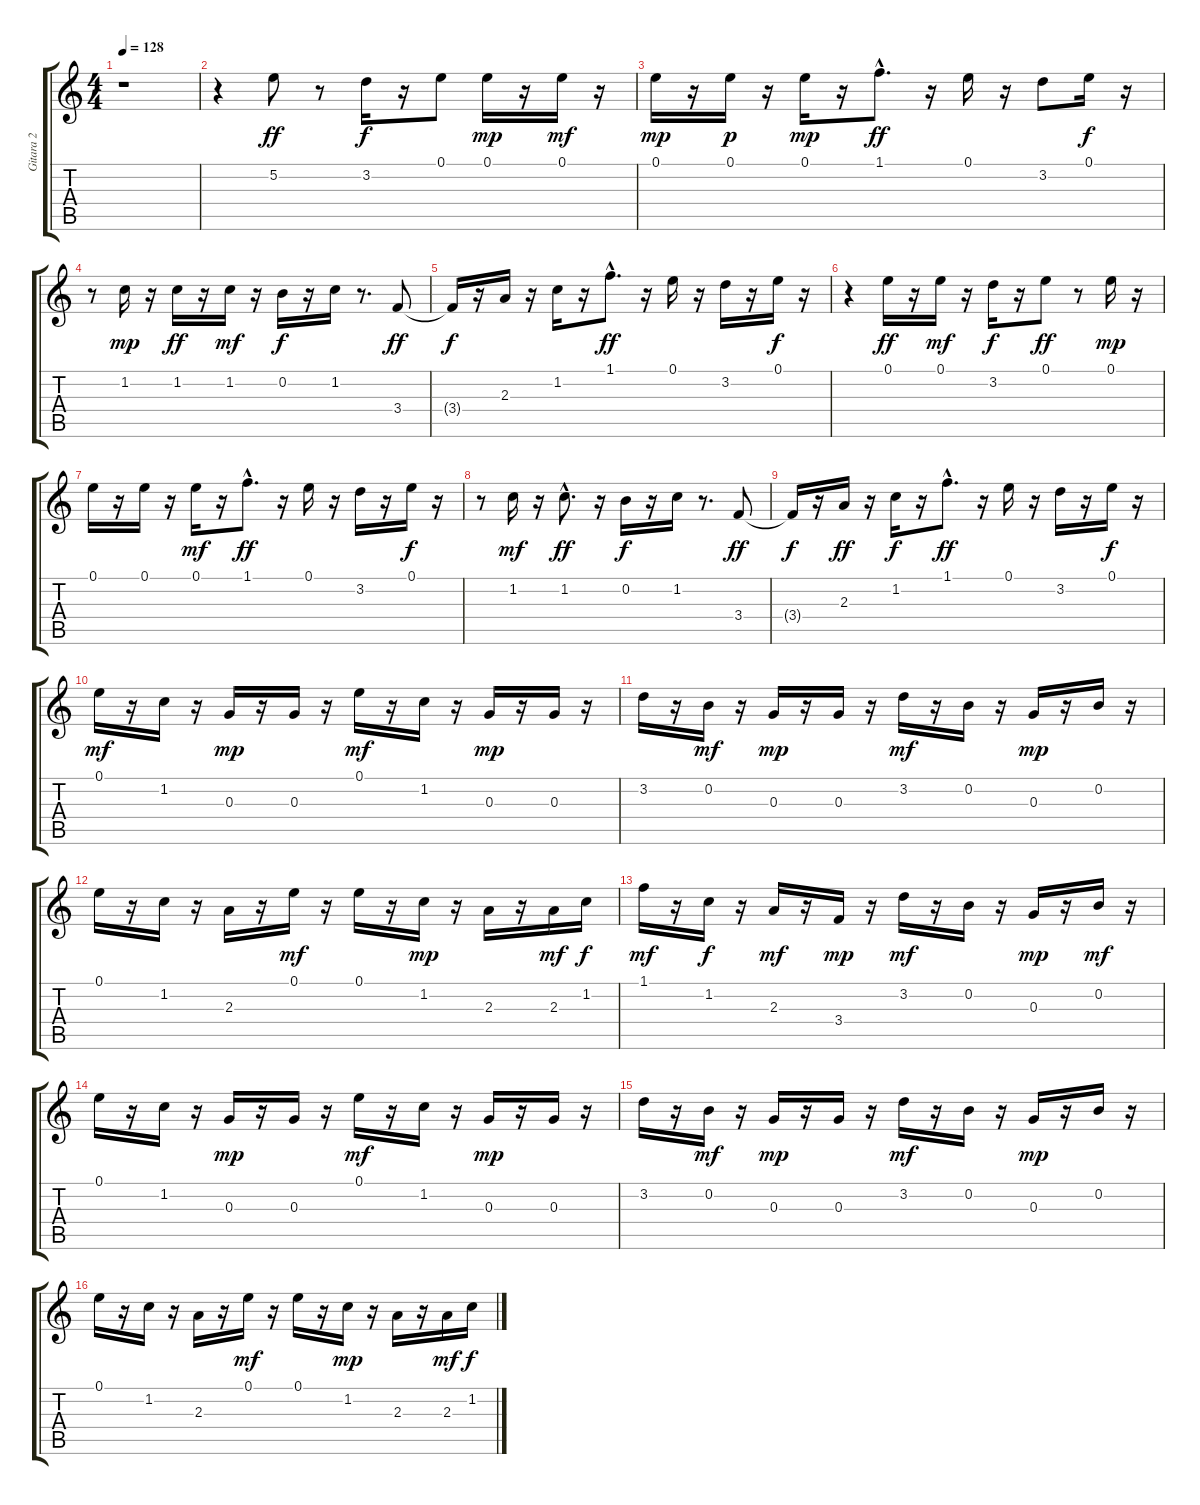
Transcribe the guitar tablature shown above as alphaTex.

\track ("Gitara 2" "Gitara 2") {instrument distortionguitar}
\staff {score tabs}
\tuning (E4 B3 G3 D3 A2 E2) {hide}
\ts (4 4)
\tempo 128
\clef g2
\ks c
r.1{dy ff instrument distortionguitar} |
r.4 5.2.8 r.8 3.2.16{dy f} r.16 0.1.8 0.1.16{dy mp} r.16 0.1.16{dy mf} r.16 |
0.1.16{dy mp} r.16 0.1.16{dy p} r.16 0.1.16{dy mp} r.16 1.1{hac}.8{d dy ff} r.16 0.1.16 r.16 3.2.8 0.1.16{dy f} r.16 |
r.8 1.2.16{dy mp} r.16 1.2.16{dy ff} r.16 1.2.16{dy mf} r.16 0.2.16{dy f} r.16 1.2.16 r.8{d} 3.4.8{dy ff} |
3.4{t}.16{dy f} r.16 2.3.16 r.16 1.2.16 r.16 1.1{hac}.8{d dy ff} r.16 0.1.16 r.16 3.2.16 r.16 0.1.16{dy f} r.16 |
r.4 0.1.16{dy ff} r.16 0.1.16{dy mf} r.16 3.2.16{dy f} r.16 0.1.8{dy ff} r.8 0.1.16{dy mp} r.16 |
0.1.16 r.16 0.1.16 r.16 0.1.16{dy mf} r.16 1.1{hac}.8{d dy ff} r.16 0.1.16 r.16 3.2.16 r.16 0.1.16{dy f} r.16 |
r.8 1.2.16{dy mf} r.16 1.2{hac}.8{d dy ff} r.16 0.2.16{dy f} r.16 1.2.16 r.8{d} 3.4.8{dy ff} |
3.4{t}.16{dy f} r.16 2.3.16{dy ff} r.16 1.2.16{dy f} r.16 1.1{hac}.8{d dy ff} r.16 0.1.16 r.16 3.2.16 r.16 0.1.16{dy f} r.16 |
0.1.16{dy mf} r.16 1.2.16 r.16 0.3.16{dy mp} r.16 0.3.16 r.16 0.1.16{dy mf} r.16 1.2.16 r.16 0.3.16{dy mp} r.16 0.3.16 r.16 |
3.2.16 r.16 0.2.16{dy mf} r.16 0.3.16{dy mp} r.16 0.3.16 r.16 3.2.16{dy mf} r.16 0.2.16 r.16 0.3.16{dy mp} r.16 0.2.16 r.16 |
0.1.16 r.16 1.2.16 r.16 2.3.16 r.16 0.1.16{dy mf} r.16 0.1.16 r.16 1.2.16{dy mp} r.16 2.3.16 r.16 2.3.16{dy mf} 1.2.16{dy f} |
1.1.16{dy mf} r.16 1.2.16{dy f} r.16 2.3.16{dy mf} r.16 3.4.16{dy mp} r.16 3.2.16{dy mf} r.16 0.2.16 r.16 0.3.16{dy mp} r.16 0.2.16{dy mf} r.16 |
0.1.16 r.16 1.2.16 r.16 0.3.16{dy mp} r.16 0.3.16 r.16 0.1.16{dy mf} r.16 1.2.16 r.16 0.3.16{dy mp} r.16 0.3.16 r.16 |
3.2.16 r.16 0.2.16{dy mf} r.16 0.3.16{dy mp} r.16 0.3.16 r.16 3.2.16{dy mf} r.16 0.2.16 r.16 0.3.16{dy mp} r.16 0.2.16 r.16 |
0.1.16 r.16 1.2.16 r.16 2.3.16 r.16 0.1.16{dy mf} r.16 0.1.16 r.16 1.2.16{dy mp} r.16 2.3.16 r.16 2.3.16{dy mf} 1.2.16{dy f}
